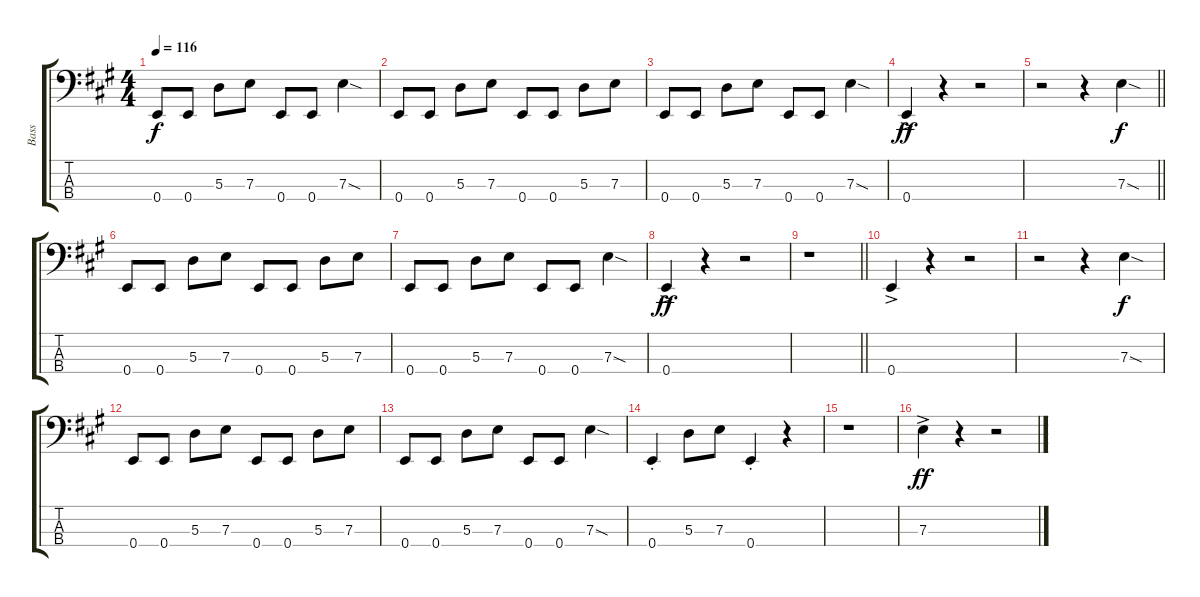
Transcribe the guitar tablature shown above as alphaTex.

\track ("Bass" "Bass") {instrument electricbassfinger}
\staff {score tabs}
\tuning (G2 D2 A1 E1) {hide}
\ts (4 4)
\tempo 116
\clef f4
\ks a
0.4.8{dy f} 0.4.8 5.3.8 7.3.8 0.4.8 0.4.8 7.3{sod}.4 |
0.4.8 0.4.8 5.3.8 7.3.8 0.4.8 0.4.8 5.3.8 7.3.8 |
0.4.8 0.4.8 5.3.8 7.3.8 0.4.8 0.4.8 7.3{sod}.4 |
0.4{ac}.4{dy ff} r.4 r.2 |
\barLineRight lightlight
r.2 r.4 7.3{sod}.4{dy f} |
0.4.8 0.4.8 5.3.8 7.3.8 0.4.8 0.4.8 5.3.8 7.3.8 |
0.4.8 0.4.8 5.3.8 7.3.8 0.4.8 0.4.8 7.3{sod}.4 |
0.4{ac}.4{dy ff} r.4 r.2 |
\barLineRight lightlight
r.1 |
0.4{ac}.4 r.4 r.2 |
r.2 r.4 7.3{sod}.4{dy f} |
0.4.8 0.4.8 5.3.8 7.3.8 0.4.8 0.4.8 5.3.8 7.3.8 |
0.4.8 0.4.8 5.3.8 7.3.8 0.4.8 0.4.8 7.3{sod}.4 |
0.4{st}.4 5.3.8 7.3.8 0.4{st}.4 r.4 |
r.1 |
7.3{ac}.4{dy ff} r.4 r.2
